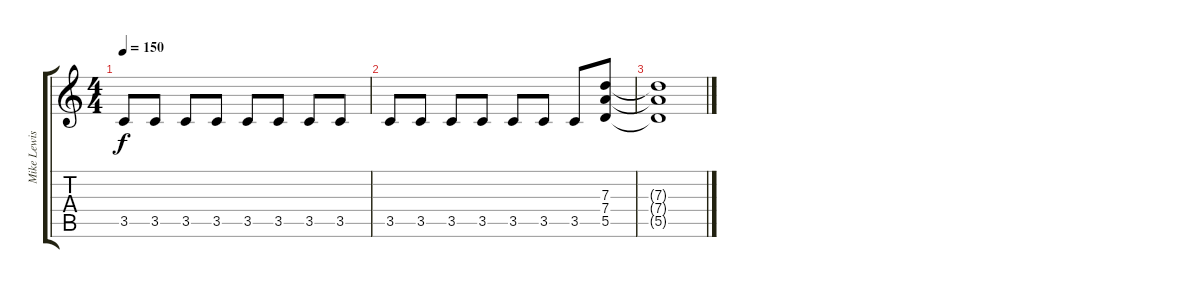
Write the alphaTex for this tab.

\track ("Mike Lewis" "Mike Lewis") {instrument acousticguitarsteel}
\staff {score tabs}
\tuning (E4 B3 G3 D3 A2 E2) {hide}
\ts (4 4)
\tempo 150
\clef g2
\ks c
3.5{t}.8{dy f} 3.5.8 3.5.8 3.5.8 3.5.8 3.5.8 3.5.8 3.5.8 |
3.5.8 3.5.8 3.5.8 3.5.8 3.5.8 3.5.8 3.5.8 (7.3 7.4 5.5).8 |
(7.3{t} 7.4{t} 5.5{t}).1
